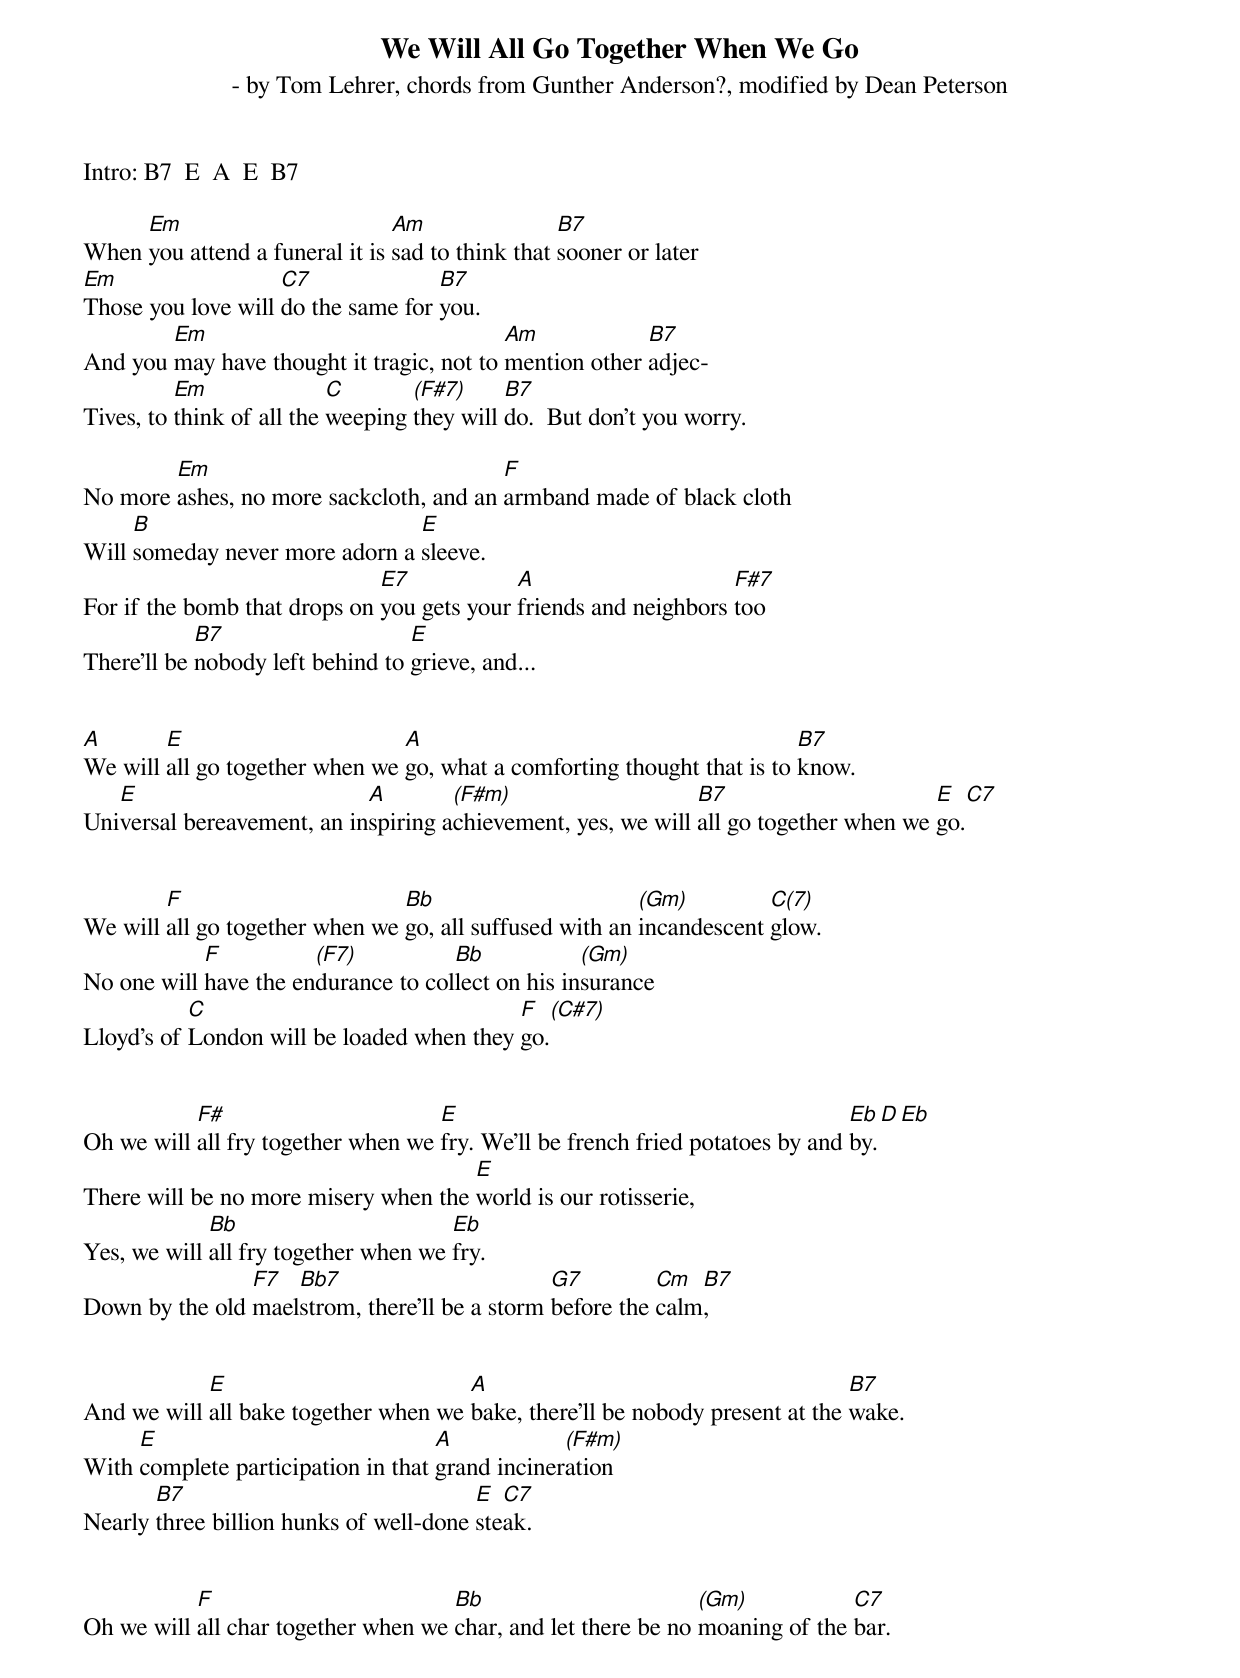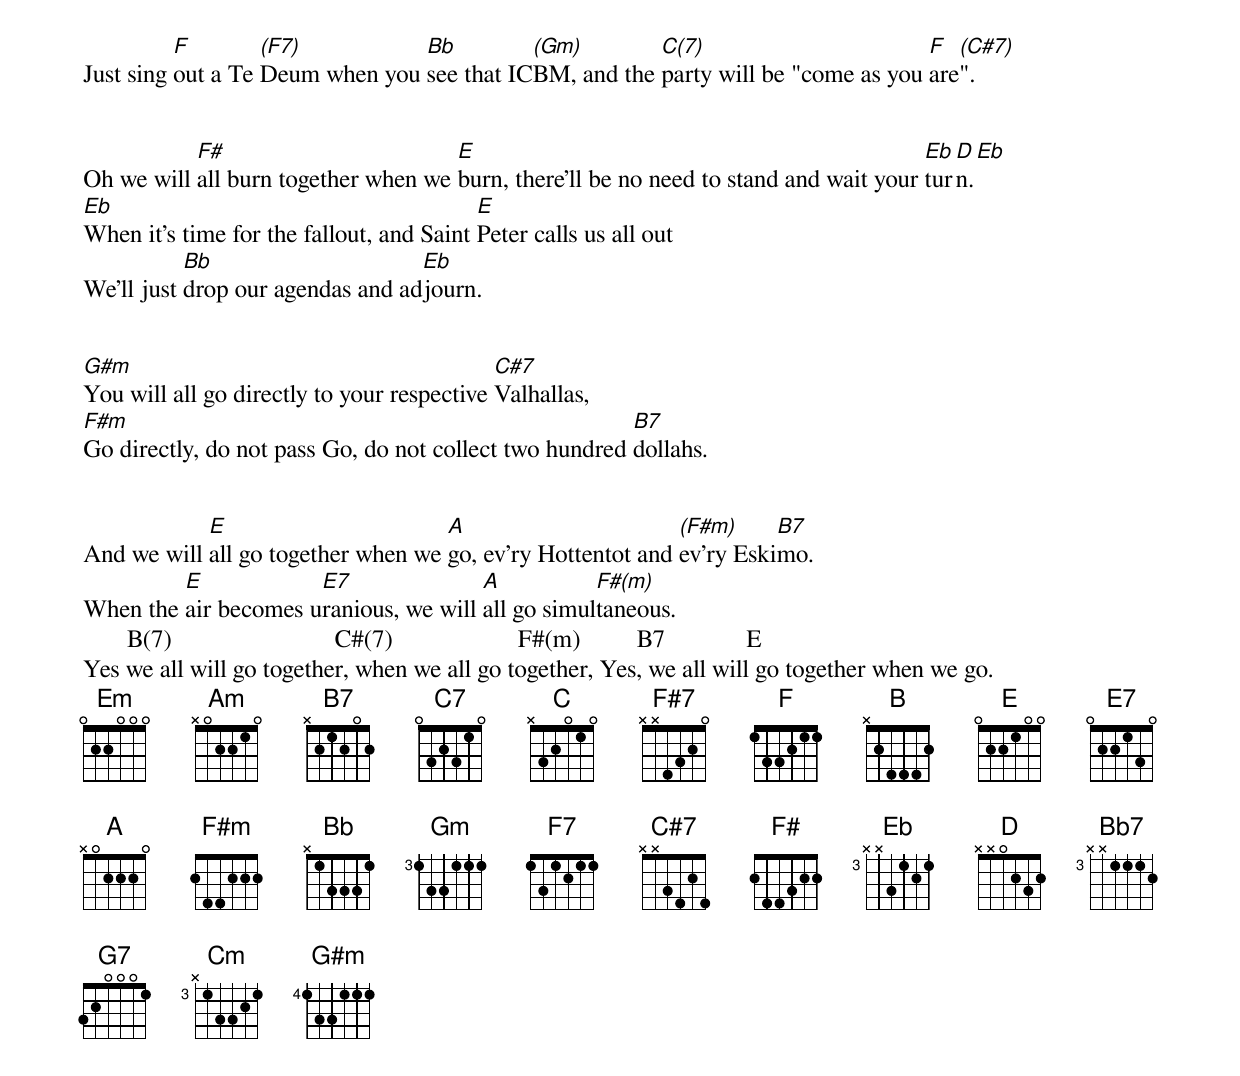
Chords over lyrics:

We Will All Go Together When We Go
 - by Tom Lehrer, chords from Gunther Anderson?, modified by Dean Peterson

Intro: B7  E  A  E  B7

     Em                         Am                B7
When you attend a funeral it is sad to think that sooner or later
Em                  C7              B7
Those you love will do the same for you.
        Em                                 Am            B7
And you may have thought it tragic, not to mention other adjec-
          Em               C       (F#7)     B7
Tives, to think of all the weeping they will do.  But don't you worry.

        Em                               F
No more ashes, no more sackcloth, and an armband made of black cloth
     B                          E
Will someday never more adorn a sleeve.
                              E7            A                     F#7
For if the bomb that drops on you gets your friends and neighbors too
            B7                    E
There'll be nobody left behind to grieve, and...


A       E                       A                                        B7
We will all go together when we go, what a comforting thought that is to know.
   E                        A        (F#m)                    B7                      E  C7
Universal bereavement, an inspiring achievement, yes, we will all go together when we go.


        F                       Bb                       (Gm)         C(7)
We will all go together when we go, all suffused with an incandescent glow.
            F          (F7)          Bb            (Gm)
No one will have the endurance to collect on his insurance
           C                               F  (C#7)
Lloyd's of London will be loaded when they go.


           F#                       E                                          Eb  D  Eb
Oh we will all fry together when we fry. We'll be french fried potatoes by and by.
                                      E
There will be no more misery when the world is our rotisserie,
             Bb                       Eb
Yes, we will all fry together when we fry.
                F7  Bb7                        G7         Cm  B7
Down by the old maelstrom, there'll be a storm before the calm,


            E                         A                                       B7
And we will all bake together when we bake, there'll be nobody present at the wake.
     E                              A            (F#m)
With complete participation in that grand incineration
       B7                               E  C7
Nearly three billion hunks of well-done steak.


           F                         Bb                        (Gm)           C7
Oh we will all char together when we char, and let there be no moaning of the bar.
          F        (F7)          Bb         (Gm)        C(7)                       F  (C#7)
Just sing out a Te Deum when you see that ICBM, and the party will be "come as you are".


           F#                        E                                                Eb D Eb
Oh we will all burn together when we burn, there'll be no need to stand and wait your turn.
Eb                                        E
When it's time for the fallout, and Saint Peter calls us all out
           Bb                     Eb
We'll just drop our agendas and adjourn.


G#m                                         C#7
You will all go directly to your respective Valhallas,
F#m                                                     B7
Go directly, do not pass Go, do not collect two hundred dollahs.


            E                       A                       (F#m)     B7
And we will all go together when we go, ev'ry Hottentot and ev'ry Eskimo.
         E            E7               A           F#(m)
When the air becomes uranious, we will all go simultaneous.
       B(7)                          C#(7)                    F#(m)         B7             E
Yes we all will go together, when we all go together, Yes, we all will go together when we go.
